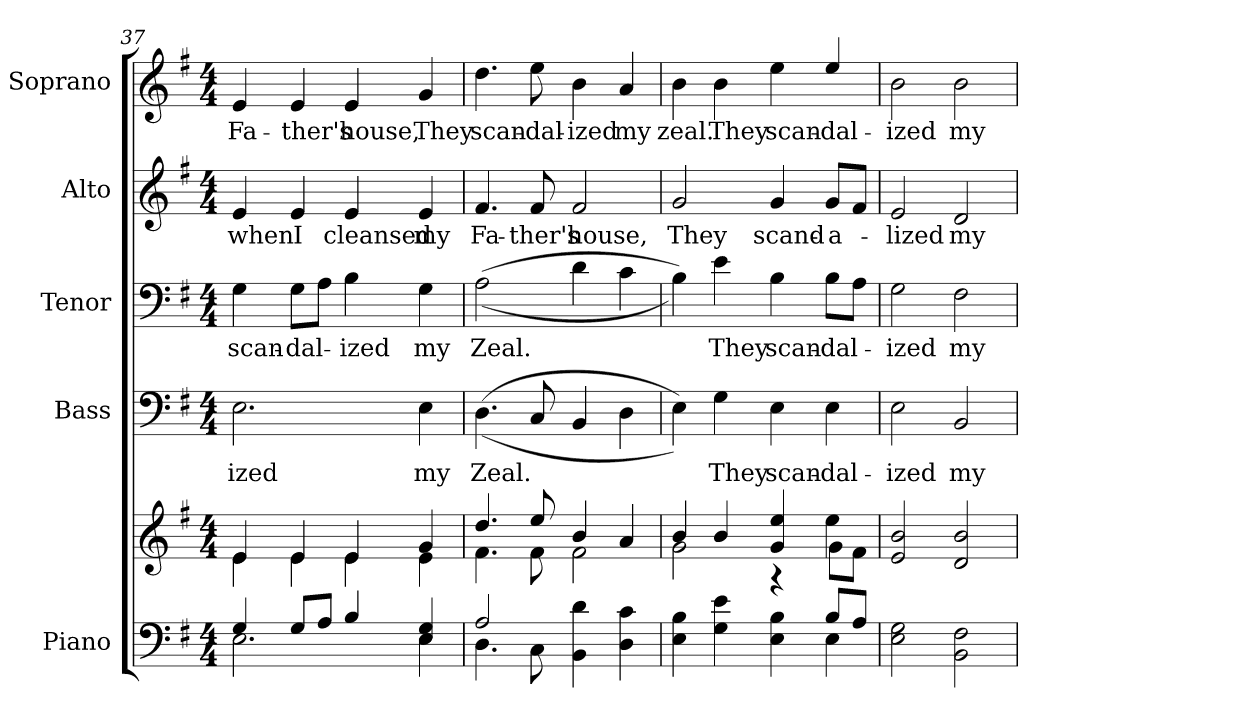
**kern	**kern	**kern	**text	**kern	**text	**kern	**text	**kern	**text
*part5	*part5	*part4	*part4	*part3	*part3	*part2	*part2	*part1	*part1
*staff6	*staff5	*staff4	*staff4	*staff3	*staff3	*staff2	*staff2	*staff1	*staff1
*I"Piano	*	*I"Bass	*	*I"Tenor	*	*I"Alto	*	*I"Soprano	*
*I'Pno.	*	*I'B.	*	*I'T.	*	*I'A.	*	*I'S.	*
*clefF4	*clefG2	*clefF4	*	*clefF4	*	*clefG2	*	*clefG2	*
*k[f#]	*k[f#]	*k[f#]	*	*k[f#]	*	*k[f#]	*	*k[f#]	*
*G:	*G:	*G:	*	*G:	*	*G:	*	*G:	*
*M4/4	*M4/4	*M4/4	*	*M4/4	*	*M4/4	*	*M4/4	*
=37	=37	=37	=37	=37	=37	=37	=37	=37	=37
*^	*^	*	*	*	*	*	*	*	*
!	!	!	!	!	!LO:LY:b:color=#000000	!	!	!	!	!	!
!	!	!	!	!	!	!	!LO:LY:b:color=#000000	!	!	!	!
!	!	!	!	!	!	!	!	!	!LO:LY:b:color=#000000	!	!
!	!	!	!	!	!	!	!	!	!	!	!LO:LY:b:color=#000000
4Gi/	2.Ei\	4ei/	4ei\	2.Ei\	-ized	4Gi\	scan-	4ei/	when	4ei/	Fa-
!	!	!	!	!	!	!	!LO:LY:b:color=#000000	!	!	!	!
!	!	!	!	!	!	!	!	!	!LO:LY:b:color=#000000	!	!
!	!	!	!	!	!	!	!	!	!	!	!LO:LY:b:color=#000000
8Gi/L	.	4ei/	4ei\	.	.	8Gi\L	-dal-	4ei/	I	4ei/	-ther's
8Ai/J	.	.	.	.	.	8Ai\J	.	.	.	.	.
!	!	!	!	!	!	!	!LO:LY:b:color=#000000	!	!	!	!
!	!	!	!	!	!	!	!	!	!LO:LY:b:color=#000000	!	!
!	!	!	!	!	!	!	!	!	!	!	!LO:LY:b:color=#000000
4Bi/	.	4ei/	4ei\	.	.	4Bi\	-ized	4ei/	cleansed	4ei/	house,
!	!	!	!	!	!LO:LY:b:color=#000000	!	!	!	!	!	!
!	!	!	!	!	!	!	!LO:LY:b:color=#000000	!	!	!	!
!	!	!	!	!	!	!	!	!	!LO:LY:b:color=#000000	!	!
!	!	!	!	!	!	!	!	!	!	!	!LO:LY:b:color=#000000
4Ei/ 4Gi	4Ei\	4gi/	4ei\	4Ei\	my	4Gi\	my	4ei/	my	4gi/	They
!!LO:PB:g=z
=38	=38	=38	=38	=38	=38	=38	=38	=38	=38	=38	=38
!	!	!	!	!	!LO:LY:b:color=#000000	!	!	!	!	!	!
!	!	!	!	!	!	!	!LO:LY:b:color=#000000	!	!	!	!
!	!	!	!	!	!	!	!	!	!LO:LY:b:color=#000000	!	!
!	!	!	!	!	!	!	!	!	!	!	!LO:LY:b:color=#000000
2Ai/	4.Di\	4.ddi/	4.f#i\	((4.Di\	Zeal.	((2Ai\	Zeal.	4.f#i/	Fa-	4.ddi\	scan-
!	!	!	!	!	!	!	!	!	!LO:LY:b:color=#000000	!	!
!	!	!	!	!	!	!	!	!	!	!	!LO:LY:b:color=#000000
.	8Ci\	8eei/	8f#i\	8Ci/	.	.	.	8f#i/	-ther's	8eei\	-dal-
!	!	!	!	!	!	!	!	!	!LO:LY:b:color=#000000	!	!
!	!	!	!	!	!	!	!	!	!	!	!LO:LY:b:color=#000000
4BBi\ 4di	2ryy	4bi/	2f#i\	4BBi/	.	4di\	.	2f#i/	house,	4bi\	-ized
!	!	!	!	!	!	!	!	!	!	!	!LO:LY:b:color=#000000
4Di\ 4ci	.	4ai/	.	4Di\	.	4ci\	.	.	.	4ai/	my
=39	=39	=39	=39	=39	=39	=39	=39	=39	=39	=39	=39
!	!	!	!	!	!	!	!	!	!LO:LY:b:color=#000000	!	!
!	!	!	!	!	!	!	!	!	!	!	!LO:LY:b:color=#000000
4Ei\ 4Bi	2ryy	4bi/	2gi\	4Ei\))	.	4Bi\))	.	2gi/	They	4bi\	zeal.
!	!	!	!	!	!LO:LY:b:color=#000000	!	!	!	!	!	!
!	!	!	!	!	!	!	!LO:LY:b:color=#000000	!	!	!	!
!	!	!	!	!	!	!	!	!	!	!	!LO:LY:b:color=#000000
4Gi\ 4ei	.	4bi/	.	4Gi\	They	4ei\	They	.	.	4bi\	They
!	!	!	!	!	!LO:LY:b:color=#000000	!	!	!	!	!	!
!	!	!	!	!	!	!	!LO:LY:b:color=#000000	!	!	!	!
!	!	!	!	!	!	!	!	!	!LO:LY:b:color=#000000	!	!
!	!	!	!	!	!	!	!	!	!	!	!LO:LY:b:color=#000000
4Ei\ 4Bi	4ryy	4gi/ 4eei	4r	4Ei\	scan-	4Bi\	scan-	4gi/	scand-	4eei\	scan-
!	!	!	!	!	!LO:LY:b:color=#000000	!	!	!	!	!	!
!	!	!	!	!	!	!	!LO:LY:b:color=#000000	!	!	!	!
!	!	!	!	!	!	!	!	!	!LO:LY:b:color=#000000	!	!
!	!	!	!	!	!	!	!	!	!	!	!LO:LY:b:color=#000000
8Bi/L	4Ei\	4eei\	8gi\L	4Ei\	-dal-	8Bi\L	-dal-	8gi/L	-a-	4eei/	-dal-
8Ai/J	.	.	8f#i\J	.	.	8Ai\J	.	8f#i/J	.	.	.
*v	*v	*	*	*	*	*	*	*	*	*	*
*	*v	*v	*	*	*	*	*	*	*	*
=40	=40	=40	=40	=40	=40	=40	=40	=40	=40
*	*^	*	*	*	*	*	*	*	*
!	!	!	!	!LO:LY:b:color=#000000	!	!	!	!	!	!
*	*v	*v	*	*	*	*	*	*	*	*
*	*^	*	*	*	*	*	*	*	*
!	!	!	!	!	!	!LO:LY:b:color=#000000	!	!	!	!
*	*v	*v	*	*	*	*	*	*	*	*
*	*^	*	*	*	*	*	*	*	*
!	!	!	!	!	!	!	!	!LO:LY:b:color=#000000	!	!
*	*v	*v	*	*	*	*	*	*	*	*
*	*^	*	*	*	*	*	*	*	*
!	!	!	!	!	!	!	!	!	!	!LO:LY:b:color=#000000
*	*v	*v	*	*	*	*	*	*	*	*
2Ei\ 2Gi	2ei/ 2bi	2Ei\	-ized	2Gi\	-ized	2ei/	-lized	2bi\	-ized
!	!	!	!LO:LY:b:color=#000000	!	!	!	!	!	!
!	!	!	!	!	!LO:LY:b:color=#000000	!	!	!	!
!	!	!	!	!	!	!	!LO:LY:b:color=#000000	!	!
!	!	!	!	!	!	!	!	!	!LO:LY:b:color=#000000
2BBi\ 2F#i	2di/ 2bi	2BBi/	my	2F#i\	my	2di/	my	2bi\	my
=	=	=	=	=	=	=	=	=	=
*-	*-	*-	*-	*-	*-	*-	*-	*-	*-
